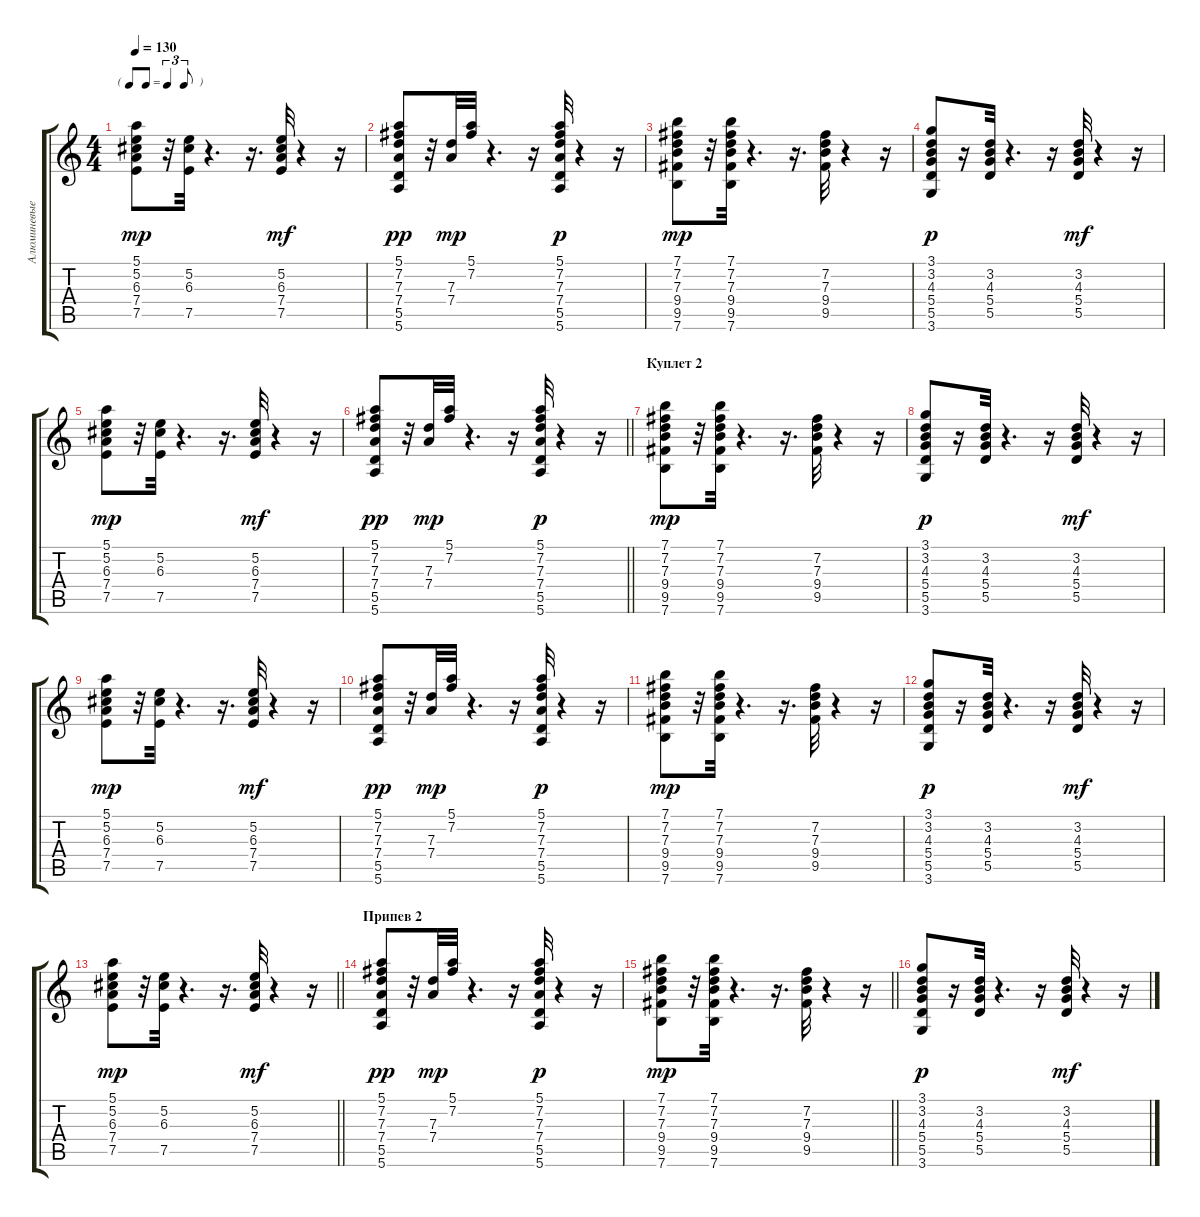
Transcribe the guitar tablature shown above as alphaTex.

\track ("Алюминевые огурцы" "Алюминевые") {instrument electricguitarclean}
\staff {score tabs}
\tuning (E4 B3 G3 D3 A2 E2) {hide}
\ts (4 4)
\tf triplet8th
\tempo 130
\clef g2
\ks c
(5.1 5.2 6.3 7.4 7.5).8{dy mp} r.32 (5.2 6.3 7.5).32 r.4{d} r.16{d} (5.2 6.3 7.4 7.5).32{dy mf} r.4 r.16 |
(5.1 7.2 7.3 7.4 5.5 5.6).8{dy pp} r.32 (7.3 7.4).32{dy mp} (5.1 7.2).32 r.4{d} r.16 (5.1 7.2 7.3 7.4 5.5 5.6).32{dy p} r.4 r.16 |
(7.1 7.2 7.3 9.4 9.5 7.6).8{dy mp} r.32 (7.1 7.2 7.3 9.4 9.5 7.6).32 r.4{d} r.16{d} (7.2 7.3 9.4 9.5).32 r.4 r.16 |
(3.1 3.2 4.3 5.4 5.5 3.6).8{dy p} r.16 (3.2 4.3 5.4 5.5).32 r.4{d} r.16 (3.2 4.3 5.4 5.5).32{dy mf} r.4 r.16 |
(5.1 5.2 6.3 7.4 7.5).8{dy mp} r.32 (5.2 6.3 7.5).32 r.4{d} r.16{d} (5.2 6.3 7.4 7.5).32{dy mf} r.4 r.16 |
\barLineRight lightlight
(5.1 7.2 7.3 7.4 5.5 5.6).8{dy pp} r.32 (7.3 7.4).32{dy mp} (5.1 7.2).32 r.4{d} r.16 (5.1 7.2 7.3 7.4 5.5 5.6).32{dy p} r.4 r.16 |
\section ("" "Куплет 2")
(7.1 7.2 7.3 9.4 9.5 7.6).8{dy mp} r.32 (7.1 7.2 7.3 9.4 9.5 7.6).32 r.4{d} r.16{d} (7.2 7.3 9.4 9.5).32 r.4 r.16 |
(3.1 3.2 4.3 5.4 5.5 3.6).8{dy p} r.16 (3.2 4.3 5.4 5.5).32 r.4{d} r.16 (3.2 4.3 5.4 5.5).32{dy mf} r.4 r.16 |
(5.1 5.2 6.3 7.4 7.5).8{dy mp} r.32 (5.2 6.3 7.5).32 r.4{d} r.16{d} (5.2 6.3 7.4 7.5).32{dy mf} r.4 r.16 |
(5.1 7.2 7.3 7.4 5.5 5.6).8{dy pp} r.32 (7.3 7.4).32{dy mp} (5.1 7.2).32 r.4{d} r.16 (5.1 7.2 7.3 7.4 5.5 5.6).32{dy p} r.4 r.16 |
(7.1 7.2 7.3 9.4 9.5 7.6).8{dy mp} r.32 (7.1 7.2 7.3 9.4 9.5 7.6).32 r.4{d} r.16{d} (7.2 7.3 9.4 9.5).32 r.4 r.16 |
(3.1 3.2 4.3 5.4 5.5 3.6).8{dy p} r.16 (3.2 4.3 5.4 5.5).32 r.4{d} r.16 (3.2 4.3 5.4 5.5).32{dy mf} r.4 r.16 |
\barLineRight lightlight
(5.1 5.2 6.3 7.4 7.5).8{dy mp} r.32 (5.2 6.3 7.5).32 r.4{d} r.16{d} (5.2 6.3 7.4 7.5).32{dy mf} r.4 r.16 |
\section ("" "Припев 2")
(5.1 7.2 7.3 7.4 5.5 5.6).8{dy pp} r.32 (7.3 7.4).32{dy mp} (5.1 7.2).32 r.4{d} r.16 (5.1 7.2 7.3 7.4 5.5 5.6).32{dy p} r.4 r.16 |
\barLineRight lightlight
(7.1 7.2 7.3 9.4 9.5 7.6).8{dy mp} r.32 (7.1 7.2 7.3 9.4 9.5 7.6).32 r.4{d} r.16{d} (7.2 7.3 9.4 9.5).32 r.4 r.16 |
\section ("" "")
(3.1 3.2 4.3 5.4 5.5 3.6).8{dy p} r.16 (3.2 4.3 5.4 5.5).32 r.4{d} r.16 (3.2 4.3 5.4 5.5).32{dy mf} r.4 r.16
